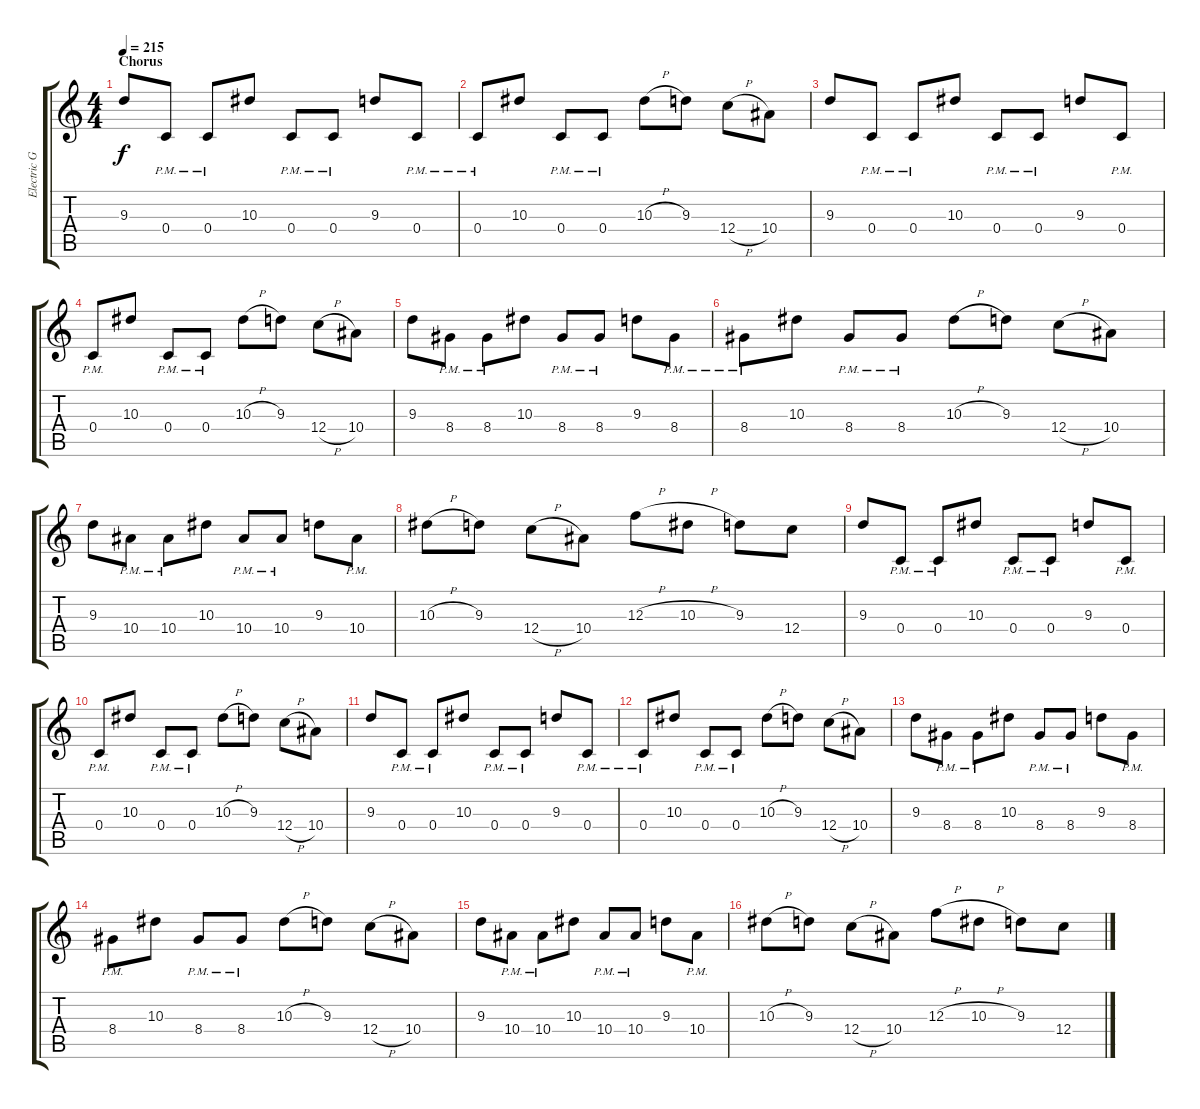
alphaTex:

\track ("Electric Guitar" "Electric G") {instrument distortionguitar}
\staff {score tabs}
\tuning (D4 A3 F3 C3 G2 C2) {hide}
\ts (4 4)
\section ("" "Chorus")
\tempo 215
\clef g2
\ks c
9.3.8{dy f} 0.4{pm}.8 0.4{pm}.8 10.3.8 0.4{pm}.8 0.4{pm}.8 9.3.8 0.4{pm}.8 |
0.4{pm}.8 10.3.8 0.4{pm}.8 0.4{pm}.8 10.3{h}.8 9.3.8 12.4{h}.8 10.4.8 |
9.3.8 0.4{pm}.8 0.4{pm}.8 10.3.8 0.4{pm}.8 0.4{pm}.8 9.3.8 0.4{pm}.8 |
0.4{pm}.8 10.3.8 0.4{pm}.8 0.4{pm}.8 10.3{h}.8 9.3.8 12.4{h}.8 10.4.8 |
9.3.8 8.4{pm}.8 8.4{pm}.8 10.3.8 8.4{pm}.8 8.4{pm}.8 9.3.8 8.4{pm}.8 |
8.4{pm}.8 10.3.8 8.4{pm}.8 8.4{pm}.8 10.3{h}.8 9.3.8 12.4{h}.8 10.4.8 |
9.3.8 10.4{pm}.8 10.4{pm}.8 10.3.8 10.4{pm}.8 10.4{pm}.8 9.3.8 10.4{pm}.8 |
10.3{h}.8 9.3.8 12.4{h}.8 10.4.8 12.3{h}.8 10.3{h}.8 9.3.8 12.4.8 |
9.3.8 0.4{pm}.8 0.4{pm}.8 10.3.8 0.4{pm}.8 0.4{pm}.8 9.3.8 0.4{pm}.8 |
0.4{pm}.8 10.3.8 0.4{pm}.8 0.4{pm}.8 10.3{h}.8 9.3.8 12.4{h}.8 10.4.8 |
9.3.8 0.4{pm}.8 0.4{pm}.8 10.3.8 0.4{pm}.8 0.4{pm}.8 9.3.8 0.4{pm}.8 |
0.4{pm}.8 10.3.8 0.4{pm}.8 0.4{pm}.8 10.3{h}.8 9.3.8 12.4{h}.8 10.4.8 |
9.3.8 8.4{pm}.8 8.4{pm}.8 10.3.8 8.4{pm}.8 8.4{pm}.8 9.3.8 8.4{pm}.8 |
8.4{pm}.8 10.3.8 8.4{pm}.8 8.4{pm}.8 10.3{h}.8 9.3.8 12.4{h}.8 10.4.8 |
9.3.8 10.4{pm}.8 10.4{pm}.8 10.3.8 10.4{pm}.8 10.4{pm}.8 9.3.8 10.4{pm}.8 |
10.3{h}.8 9.3.8 12.4{h}.8 10.4.8 12.3{h}.8 10.3{h}.8 9.3.8 12.4.8
